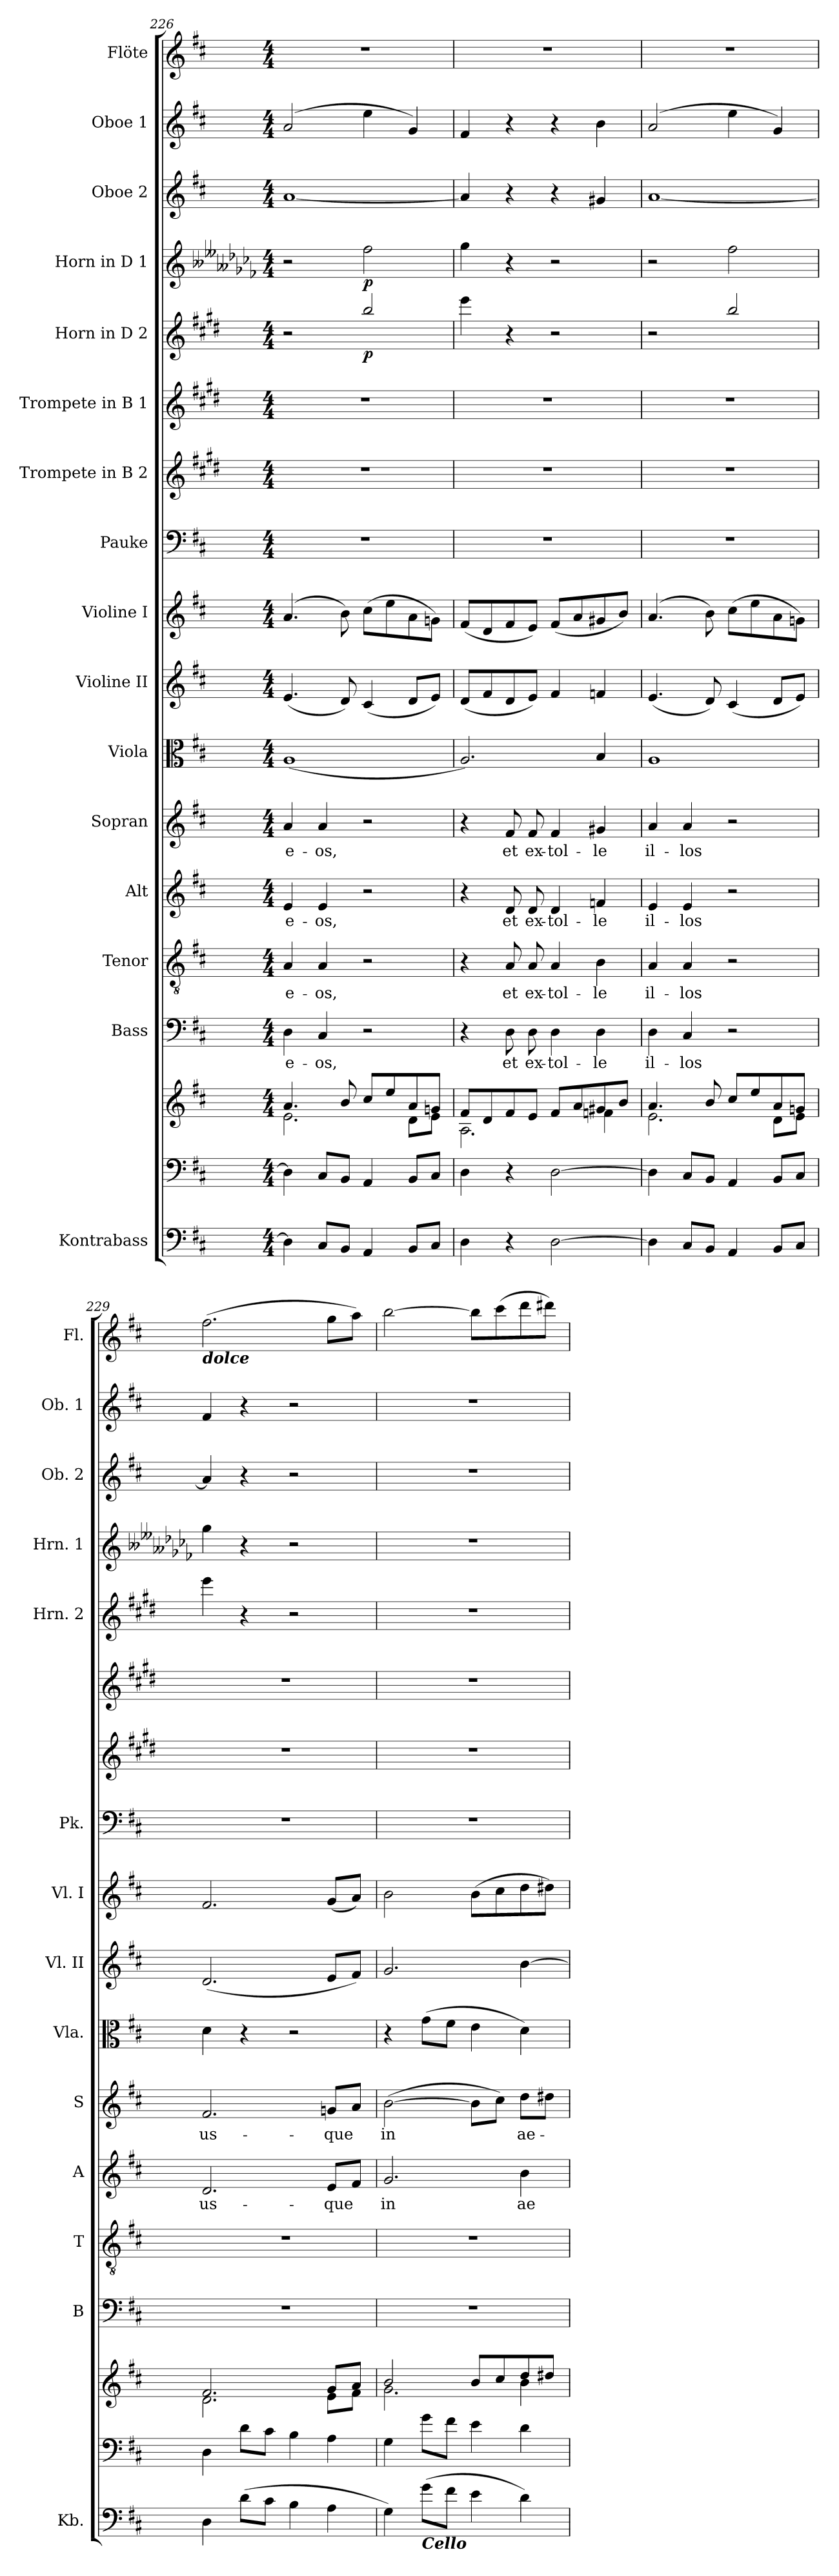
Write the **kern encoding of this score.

**kern	**kern	**kern	**kern	**text	**kern	**text	**kern	**text	**kern	**text	**kern	**kern	**kern	**kern	**kern	**kern	**kern	**dynam	**kern	**dynam	**kern	**kern	**kern
*part17	*part16	*part16	*part15	*part15	*part14	*part14	*part13	*part13	*part12	*part12	*part11	*part10	*part9	*part8	*part7	*part6	*part5	*part5	*part4	*part4	*part3	*part2	*part1
*staff18	*staff17	*staff16	*staff15	*staff15	*staff14	*staff14	*staff13	*staff13	*staff12	*staff12	*staff11	*staff10	*staff9	*staff8	*staff7	*staff6	*staff5	*staff5	*staff4	*staff4	*staff3	*staff2	*staff1
*I"Kontrabass	*	*	*I"Bass	*	*I"Tenor	*	*I"Alt	*	*I"Sopran	*	*I"Viola	*I"Violine II	*I"Violine I	*I"Pauke	*I"Trompete in B 2	*I"Trompete in B 1	*I"Horn in D 2	*	*I"Horn in D 1	*	*I"Oboe 2	*I"Oboe 1	*I"Flöte
*I'Kb.	*	*	*I'B	*	*I'T	*	*I'A	*	*I'S	*	*I'Vla.	*I'Vl. II	*I'Vl. I	*I'Pk.	*	*	*I'Hrn. 2	*	*I'Hrn. 1	*	*I'Ob. 2	*I'Ob. 1	*I'Fl.
*clefF4	*clefF4	*clefG2	*clefF4	*	*clefGv2	*	*clefG2	*	*clefG2	*	*clefC3	*clefG2	*clefG2	*clefF4	*clefG2	*clefG2	*clefG2	*	*clefG2	*	*clefG2	*clefG2	*clefG2
*ITrd7c12	*	*	*	*	*	*	*	*	*	*	*	*	*	*	*ITrd1c2	*ITrd1c2	*ITrd4c7	*	*ITrd-8c-12	*	*	*	*
*k[f#c#]	*k[f#c#]	*k[f#c#]	*k[f#c#]	*	*k[f#c#]	*	*k[f#c#]	*	*k[f#c#]	*	*k[f#c#]	*k[f#c#]	*k[f#c#]	*k[f#c#]	*k[f#c#]	*k[f#c#]	*k[f#c#g#]	*	*k[b--e--a--d-g-c-f-]	*	*k[f#c#]	*k[f#c#]	*k[f#c#]
*D:	*D:	*D:	*D:	*	*D:	*	*D:	*	*D:	*	*D:	*D:	*D:	*D:	*D:	*D:	*A:	*	*E--:	*	*D:	*D:	*D:
*M4/4	*M4/4	*M4/4	*M4/4	*	*M4/4	*	*M4/4	*	*M4/4	*	*M4/4	*M4/4	*M4/4	*M4/4	*M4/4	*M4/4	*M4/4	*	*M4/4	*	*M4/4	*M4/4	*M4/4
=226	=226	=226	=226	=226	=226	=226	=226	=226	=226	=226	=226	=226	=226	=226	=226	=226	=226	=226	=226	=226	=226	=226	=226
*	*	*^	*	*	*	*	*	*	*	*	*	*	*	*	*	*	*	*	*	*	*	*	*
!	!	!	!	!	!LO:LY:b	!	!LO:LY:b	!	!LO:LY:b	!	!LO:LY:b	!	!	!	!	!	!	!	!	!	!	!	!	!
4DD\]	4D\]	4.a/	2.e\	4D\	e-	4A/	e-	4e/	e-	4a/	e-	(<1A	(<4.e/	(4.a/	1r	1r	1r	2r	.	2r	.	[1a	(2a/	1r
!	!	!	!	!	!LO:LY:b	!	!LO:LY:b	!	!LO:LY:b	!	!LO:LY:b	!	!	!	!	!	!	!	!	!	!	!	!	!
8CC#/L	8C#/L	.	.	4C#/	-os,	4A/	-os,	4e/	-os,	4a/	-os,	.	.	.	.	.	.	.	.	.	.	.	.	.
8BBB/J	8BB/J	8b/	.	.	.	.	.	.	.	.	.	.	8d/)	8b\)	.	.	.	.	.	.	.	.	.	.
!	!	!	!	!	!	!	!	!	!	!	!	!	!	!	!	!	!	!	!LO:DY:b	!	!LO:DY:b	!	!	!
4AAA/	4AA/	8cc#/L	.	2r	.	2r	.	2r	.	2r	.	.	(<4c#/	(>8cc#\L	.	.	.	2ee/	p	2fff-\	p	.	4ee\	.
.	.	8ee/	.	.	.	.	.	.	.	.	.	.	.	8ee\	.	.	.	.	.	.	.	.	.	.
8BBB/L	8BB/L	8a/	8d\L	.	.	.	.	.	.	.	.	.	8d/L	8a\	.	.	.	.	.	.	.	.	4g/)	.
8CC#/J	8C#/J	8gn/J	8e\J	.	.	.	.	.	.	.	.	.	8e/J)	8gn\J)	.	.	.	.	.	.	.	.	.	.
=227	=227	=227	=227	=227	=227	=227	=227	=227	=227	=227	=227	=227	=227	=227	=227	=227	=227	=227	=227	=227	=227	=227	=227	=227
4DD\	4D\	8f#/L	2.A\	4r	.	4r	.	4r	.	4r	.	2.A/)	(<8d/L	(<8f#/L	1r	1r	1r	4aa\	.	4ggg-\	.	4a/]	4f#/	1r
.	.	8d/	.	.	.	.	.	.	.	.	.	.	8f#/	8d/	.	.	.	.	.	.	.	.	.	.
!	!	!	!	!	!LO:LY:b	!	!LO:LY:b	!	!LO:LY:b	!	!LO:LY:b	!	!	!	!	!	!	!	!	!	!	!	!	!
4r	4r	8f#/	.	8D\	et	8A/	et	8d/	et	8f#/	et	.	8d/	8f#/	.	.	.	4r	.	4r	.	4r	4r	.
!	!	!	!	!	!LO:LY:b	!	!LO:LY:b	!	!LO:LY:b	!	!LO:LY:b	!	!	!	!	!	!	!	!	!	!	!	!	!
.	.	8e/J	.	8D\	ex-	8A/	ex-	8d/	ex-	8f#/	ex-	.	8e/J)	8e/J)	.	.	.	.	.	.	.	.	.	.
!	!	!	!	!	!LO:LY:b	!	!LO:LY:b	!	!LO:LY:b	!	!LO:LY:b	!	!	!	!	!	!	!	!	!	!	!	!	!
[2DD\	[2D\	8f#/L	.	4D\	-tol-	4A/	-tol-	4d/	-tol-	4f#/	-tol-	.	4f#/	(<8f#/L	.	.	.	2r	.	2r	.	4r	4r	.
.	.	8a/	.	.	.	.	.	.	.	.	.	.	.	8a/	.	.	.	.	.	.	.	.	.	.
!	!	!	!	!	!LO:LY:b	!	!LO:LY:b	!	!LO:LY:b	!	!LO:LY:b	!	!	!	!	!	!	!	!	!	!	!	!	!
.	.	8g#X/	4fn\	4D\	-le	4B\	-le	4fn/	-le	4g#X/	-le	4B/	4fn/	8g#X/	.	.	.	.	.	.	.	4g#X/	4b\	.
.	.	8b/J	.	.	.	.	.	.	.	.	.	.	.	8b/J)	.	.	.	.	.	.	.	.	.	.
=228	=228	=228	=228	=228	=228	=228	=228	=228	=228	=228	=228	=228	=228	=228	=228	=228	=228	=228	=228	=228	=228	=228	=228	=228
!	!	!	!	!	!LO:LY:b	!	!LO:LY:b	!	!LO:LY:b	!	!LO:LY:b	!	!	!	!	!	!	!	!	!	!	!	!	!
4DD\]	4D\]	4.a/	2.e\	4D\	il-	4A/	il-	4e/	il-	4a/	il-	1A	(<4.e/	(4.a/	1r	1r	1r	2r	.	2r	.	[1a	(2a/	1r
!	!	!	!	!	!LO:LY:b	!	!LO:LY:b	!	!LO:LY:b	!	!LO:LY:b	!	!	!	!	!	!	!	!	!	!	!	!	!
8CC#/L	8C#/L	.	.	4C#/	-los	4A/	-los	4e/	-los	4a/	-los	.	.	.	.	.	.	.	.	.	.	.	.	.
8BBB/J	8BB/J	8b/	.	.	.	.	.	.	.	.	.	.	8d/)	8b\)	.	.	.	.	.	.	.	.	.	.
4AAA/	4AA/	8cc#/L	.	2r	.	2r	.	2r	.	2r	.	.	(<4c#/	(>8cc#\L	.	.	.	2ee/	.	2fff-\	.	.	4ee\	.
.	.	8ee/	.	.	.	.	.	.	.	.	.	.	.	8ee\	.	.	.	.	.	.	.	.	.	.
8BBB/L	8BB/L	8a/	8d\L	.	.	.	.	.	.	.	.	.	8d/L	8a\	.	.	.	.	.	.	.	.	4g/)	.
8CC#/J	8C#/J	8gn/J	8e\J	.	.	.	.	.	.	.	.	.	8e/J)	8gn\J)	.	.	.	.	.	.	.	.	.	.
=229	=229	=229	=229	=229	=229	=229	=229	=229	=229	=229	=229	=229	=229	=229	=229	=229	=229	=229	=229	=229	=229	=229	=229	=229
!	!	!	!	!	!	!	!	!	!	!	!	!	!	!	!	!	!	!	!	!	!	!	!	!LO:TX:b:Bi:t=dolce
!	!	!	!	!	!	!	!	!	!LO:LY:b	!	!LO:LY:b	!	!	!	!	!	!	!	!	!	!	!	!	!
4DD\	4D\	2.f#/	2.d\	1r	.	1r	.	2.d/	us-	2.f#/	us-	4d\	(<2.d/	2.f#/	1r	1r	1r	4aa\	.	4ggg-\	.	4a/]	4f#/	(>2.ff#\
(>8D\L	8d\L	.	.	.	.	.	.	.	.	.	.	4r	.	.	.	.	.	4r	.	4r	.	4r	4r	.
8C#\J	8c#\J	.	.	.	.	.	.	.	.	.	.	.	.	.	.	.	.	.	.	.	.	.	.	.
4BB\	4B\	.	.	.	.	.	.	.	.	.	.	2r	.	.	.	.	.	2r	.	2r	.	2r	2r	.
!	!	!	!	!	!	!	!	!	!LO:LY:b	!	!LO:LY:b	!	!	!	!	!	!	!	!	!	!	!	!	!
4AA\	4A\	8g/L	8e\L	.	.	.	.	8e/L	-que	8gn/L	-que	.	8e/L	(<8g/L	.	.	.	.	.	.	.	.	.	8gg\L
.	.	8a/J	8f#\J	.	.	.	.	8f#/J	.	8a/J	.	.	8f#/J)	8a/J)	.	.	.	.	.	.	.	.	.	8aa\J)
=230	=230	=230	=230	=230	=230	=230	=230	=230	=230	=230	=230	=230	=230	=230	=230	=230	=230	=230	=230	=230	=230	=230	=230	=230
!	!	!	!	!	!	!	!	!	!LO:LY:b	!	!LO:LY:b	!	!	!	!	!	!	!	!	!	!	!	!	!
4GG\)	4G\	2b/	2.g\	1r	.	1r	.	2.g/	in	(>[2b\	in	4r	2.g/	2b\	1r	1r	1r	1r	.	1r	.	1r	1r	[2bb\
!LO:TX:b:Bi:t=Cello	!	!	!	!	!	!	!	!	!	!	!	!	!	!	!	!	!	!	!	!	!	!	!	!
(>8G\L	8g\L	.	.	.	.	.	.	.	.	.	.	(>8g\L	.	.	.	.	.	.	.	.	.	.	.	.
8F#\J	8f#\J	.	.	.	.	.	.	.	.	.	.	8f#\J	.	.	.	.	.	.	.	.	.	.	.	.
4E\	4e\	8b/L	.	.	.	.	.	.	.	8b\L]	.	4e\	.	(>8b\L	.	.	.	.	.	.	.	.	.	8bb\L]
.	.	8cc#/	.	.	.	.	.	.	.	8cc#\J)	.	.	.	8cc#\	.	.	.	.	.	.	.	.	.	(>8ccc#\
!	!	!	!	!	!	!	!	!	!LO:LY:b	!	!LO:LY:b	!	!	!	!	!	!	!	!	!	!	!	!	!
4D\)	4d\	8dd/	4b\	.	.	.	.	4b\	ae-	8dd\L	ae-	4d\)	[4b\	8dd\	.	.	.	.	.	.	.	.	.	8ddd\
.	.	8dd#X/J	.	.	.	.	.	.	.	8dd#X\J	.	.	.	8dd#X\J)	.	.	.	.	.	.	.	.	.	8ddd#X\J)
*	*	*v	*v	*	*	*	*	*	*	*	*	*	*	*	*	*	*	*	*	*	*	*	*	*
=	=	=	=	=	=	=	=	=	=	=	=	=	=	=	=	=	=	=	=	=	=	=	=
*-	*-	*-	*-	*-	*-	*-	*-	*-	*-	*-	*-	*-	*-	*-	*-	*-	*-	*-	*-	*-	*-	*-	*-
